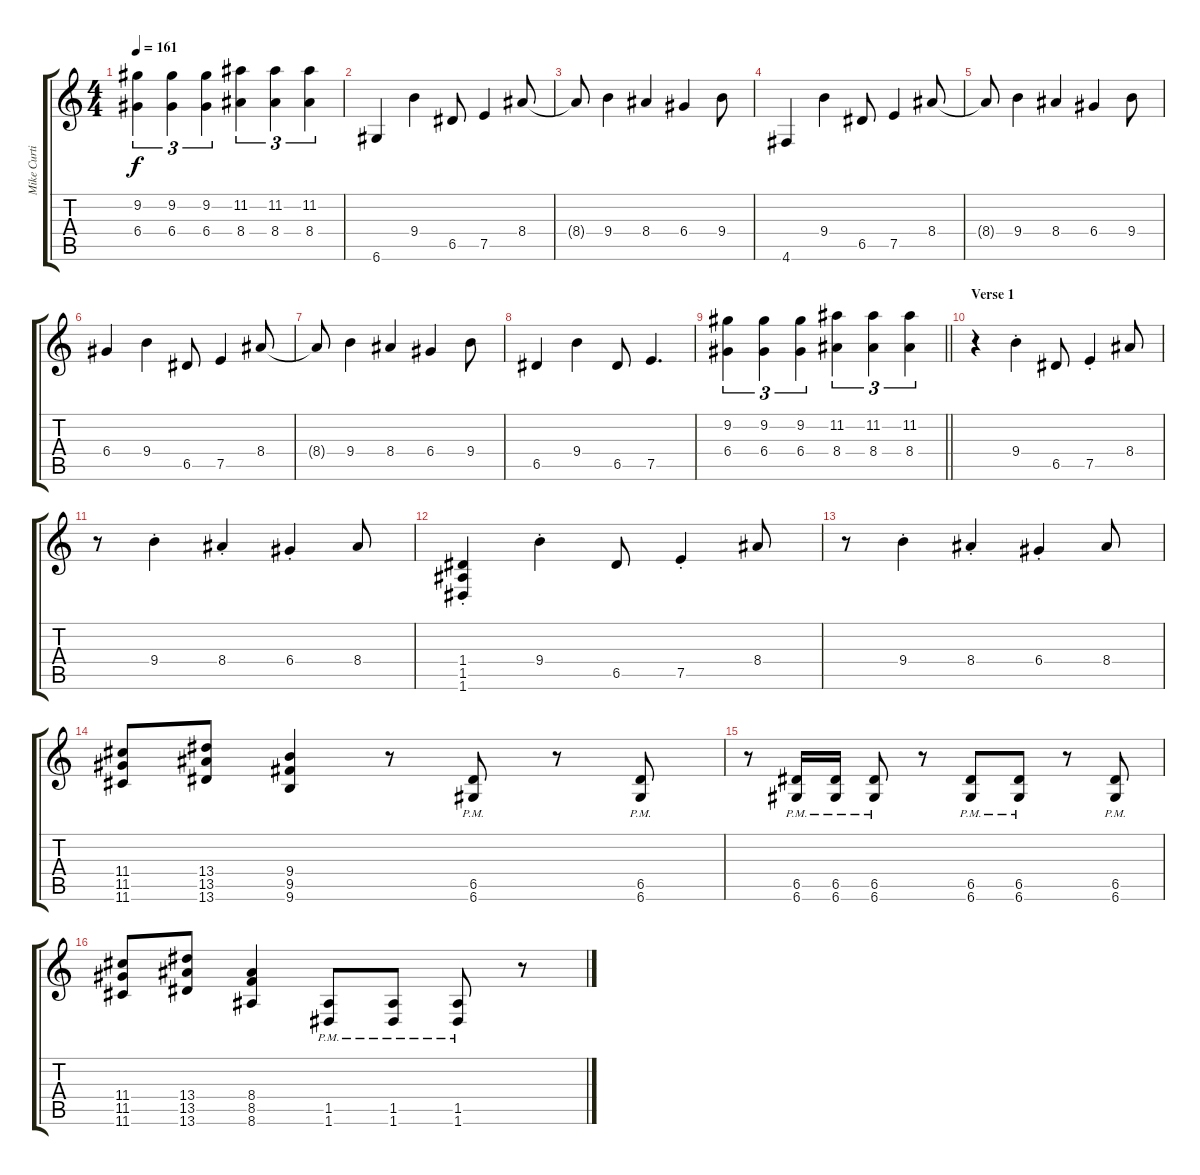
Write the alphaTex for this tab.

\track ("Mike Curtis (Guitar)" "Mike Curti") {instrument distortionguitar}
\staff {score tabs}
\tuning (E4 B3 G3 D3 A2 D2) {hide}
\ts (4 4)
\tempo 161
\clef g2
\ks c
(9.2 6.4).4{tu (3 2) dy f} (9.2 6.4).4{tu (3 2)} (9.2 6.4).4{tu (3 2)} (11.2 8.4).4{tu (3 2)} (11.2 8.4).4{tu (3 2)} (11.2 8.4).4{tu (3 2)} |
6.6.4 9.4.4 6.5.8 7.5.4 8.4.8 |
8.4{t}.8 9.4.4 8.4.4 6.4.4 9.4.8 |
4.6.4 9.4.4 6.5.8 7.5.4 8.4.8 |
8.4{t}.8 9.4.4 8.4.4 6.4.4 9.4.8 |
6.4.4 9.4.4 6.5.8 7.5.4 8.4.8 |
8.4{t}.8 9.4.4 8.4.4 6.4.4 9.4.8 |
6.5.4 9.4.4 6.5.8 7.5.4{d} |
\barLineRight lightlight
(9.2 6.4).4{tu (3 2)} (9.2 6.4).4{tu (3 2)} (9.2 6.4).4{tu (3 2)} (11.2 8.4).4{tu (3 2)} (11.2 8.4).4{tu (3 2)} (11.2 8.4).4{tu (3 2)} |
\section ("" "Verse 1")
r.4 9.4{st}.4 6.5.8 7.5{st}.4 8.4.8 |
r.8 9.4{st}.4 8.4{st}.4 6.4{st}.4 8.4.8 |
(1.4{st} 1.5{st} 1.6{st}).4 9.4{st}.4 6.5.8 7.5{st}.4 8.4.8 |
r.8 9.4{st}.4 8.4{st}.4 6.4{st}.4 8.4.8 |
(11.4 11.5 11.6).8 (13.4 13.5 13.6).8 (9.4 9.5 9.6).4 r.8 (6.5{pm} 6.6{pm}).8 r.8 (6.5{pm} 6.6{pm}).8 |
r.8 (6.5 6.6{pm}).16 (6.5 6.6{pm}).16 (6.5 6.6{pm}).8 r.8 (6.5{pm} 6.6{pm}).8 (6.5{pm} 6.6{pm}).8 r.8 (6.5{pm} 6.6{pm}).8 |
(11.4 11.5 11.6).8 (13.4 13.5 13.6).8 (8.4 8.5 8.6).4 (1.5{pm} 1.6{pm}).8 (1.5{pm} 1.6{pm}).8 (1.5{pm} 1.6{pm}).8 r.8
